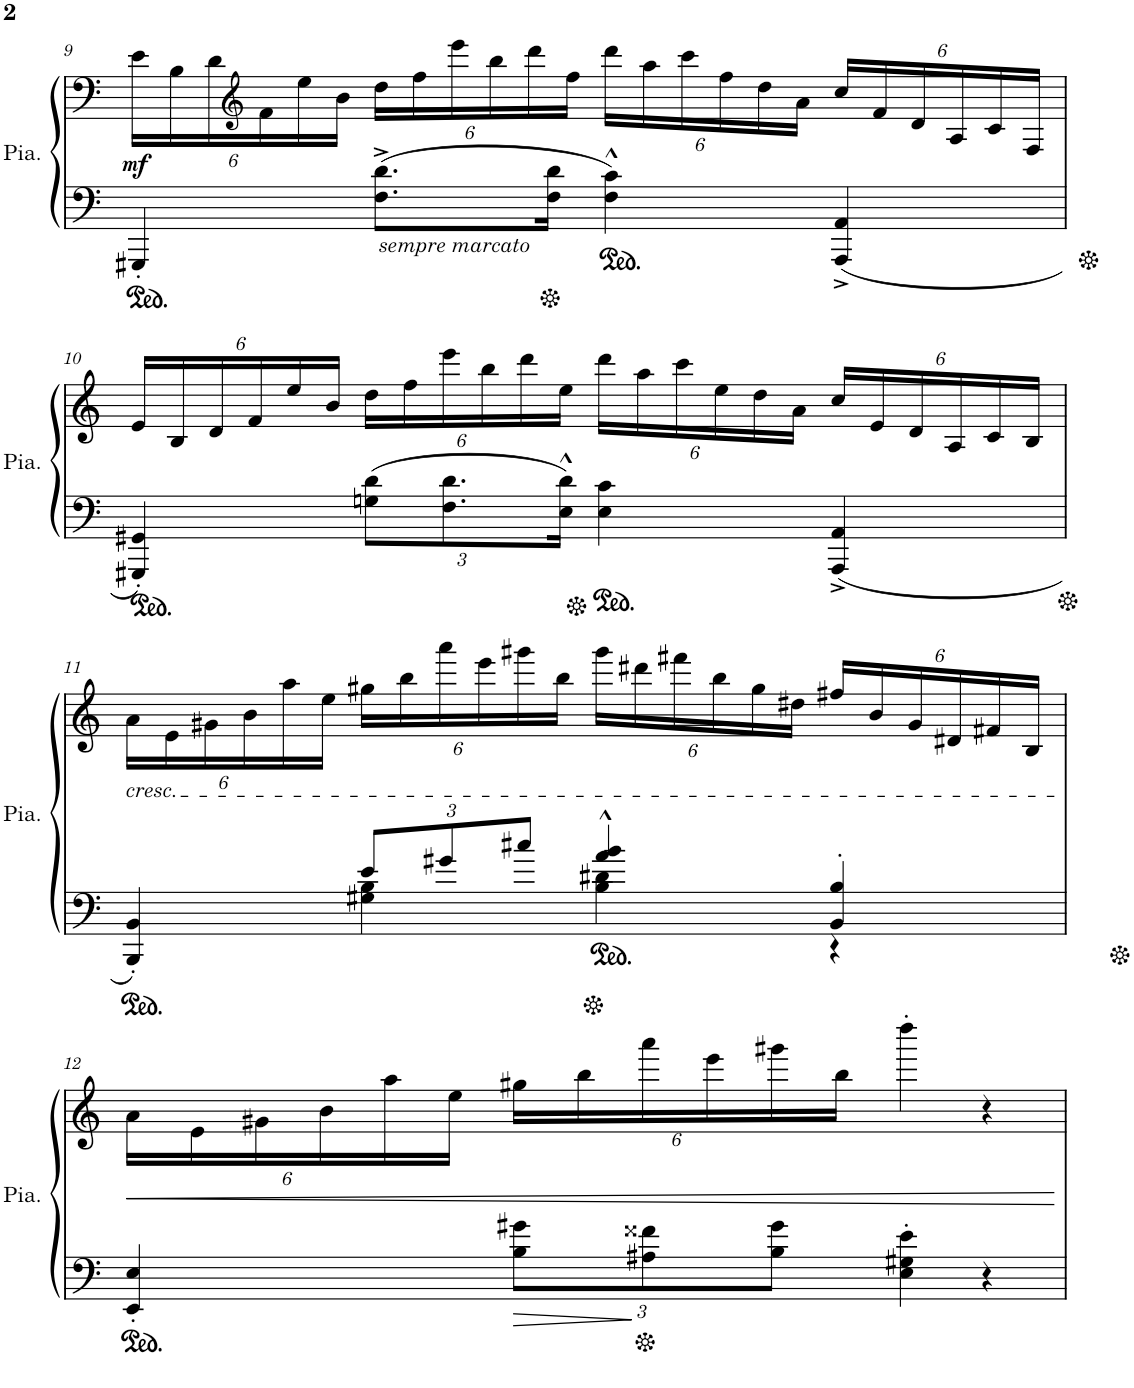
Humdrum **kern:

**kern	**kern	**dynam
*part1	*part1	*part1
*staff2	*staff1	*staff1/2
*I"Piano	*	*
*I'Pia.	*	*
!!LO:PB:g=z
*clefF4	*clefF4	*
*k[]	*k[]	*
*M4/4	*M4/4	*
*met(c)	*met(c)	*
*	*Xbrackettup	*
=9	=9	=9
!	!	!LO:DY:b
4GGG#X'/	24e\LL	mf
.	24B\	.
.	24d\	.
*	*clefG2	*
.	24f\	.
.	24ee\	.
.	24b\JJ	.
!LO:TX:b:i:t=sempre marcato	!	!
8.F\^ 8.d\^L	24dd\LL	.
.	24ff\	.
.	24eee\	.
.	24bb\	.
.	24ddd\	.
16F\ 16d\Jk	.	.
.	24ff\JJ	.
4F\^^ 4c\^^	24ddd\LL	.
.	24aa\	.
.	24ccc\	.
.	24ff\	.
.	24dd\	.
.	24a\JJ	.
4AAA/^ 4AA/^	24cc/LL	.
.	24f/	.
.	24d/	.
.	24A/	.
.	24c/	.
.	24F/JJ	.
!!LO:LB:g=z
=10	=10	=10
4GGG#X/' 4GG#X/'	24e/LL	.
.	24B/	.
.	24d/	.
.	24f/	.
.	24ee/	.
.	24b/JJ	.
*Xbrackettup	*	*
12Gn\ 12d\L	24dd\LL	.
.	24ff\	.
12.F\ 12.d\	24eee\	.
.	24bb\	.
.	24ddd\	.
24E\^^ 24d\^^Jk	24ee\JJ	.
4E\ 4c\	24ddd\LL	.
.	24aa\	.
.	24ccc\	.
.	24ee\	.
.	24dd\	.
.	24a\JJ	.
4AAA/^ 4AA/^	24cc/LL	.
.	24e/	.
.	24d/	.
.	24A/	.
.	24c/	.
.	24B/JJ	.
!!LO:LB:g=z
=11	=11	=11
*^	*	*
!	!	!LO:TX:b:i:t=cresc.	!
4BBB/' 4BB/'	4ryy	24a\LL	.
.	.	24e\	.
.	.	24g#X\	.
.	.	24b\	.
.	.	24aa\	.
.	.	24ee\JJ	.
12e/L	4G#X\ 4B\	24gg#X\LL	.
.	.	24bb\	.
12g#X/	.	24aaa\	.
.	.	24eee\	.
12cc#X/J	.	24ggg#X\	.
.	.	24bb\JJ	.
4a/^^ 4b/^^	4B\ 4d#X\	24ggg#\LL	.
.	.	24ddd#X\	.
.	.	24fff#X\	.
.	.	24bb\	.
.	.	24gg#\	.
.	.	24dd#X\JJ	.
4BB/' 4B/'	4r	24ff#X/LL	.
.	.	24b/	.
.	.	24g#/	.
.	.	24d#X/	.
.	.	24f#X/	.
.	.	24B/JJ	.
*v	*v	*	*
!!LO:LB:g=z
=12	=12	=12
!	!	!LO:HP:b
4EE/' 4E/'	24a\LL	<
.	24e\	.
.	24g#X\	.
.	24b\	.
.	24aa\	.
.	24ee\JJ	.
12B\ 12g#X\L	24gg#X\LL	.
.	24bb\	.
12A#X\ 12f##X\	24aaa\	.
.	24eee\	.
12B\ 12g#\J	24ggg#X\	.
.	24bb\JJ	.
4E\' 4G#X\' 4e\'	4dddd'\	.
4r	4r	.
.	.	[
=	=	=
*-	*-	*-
